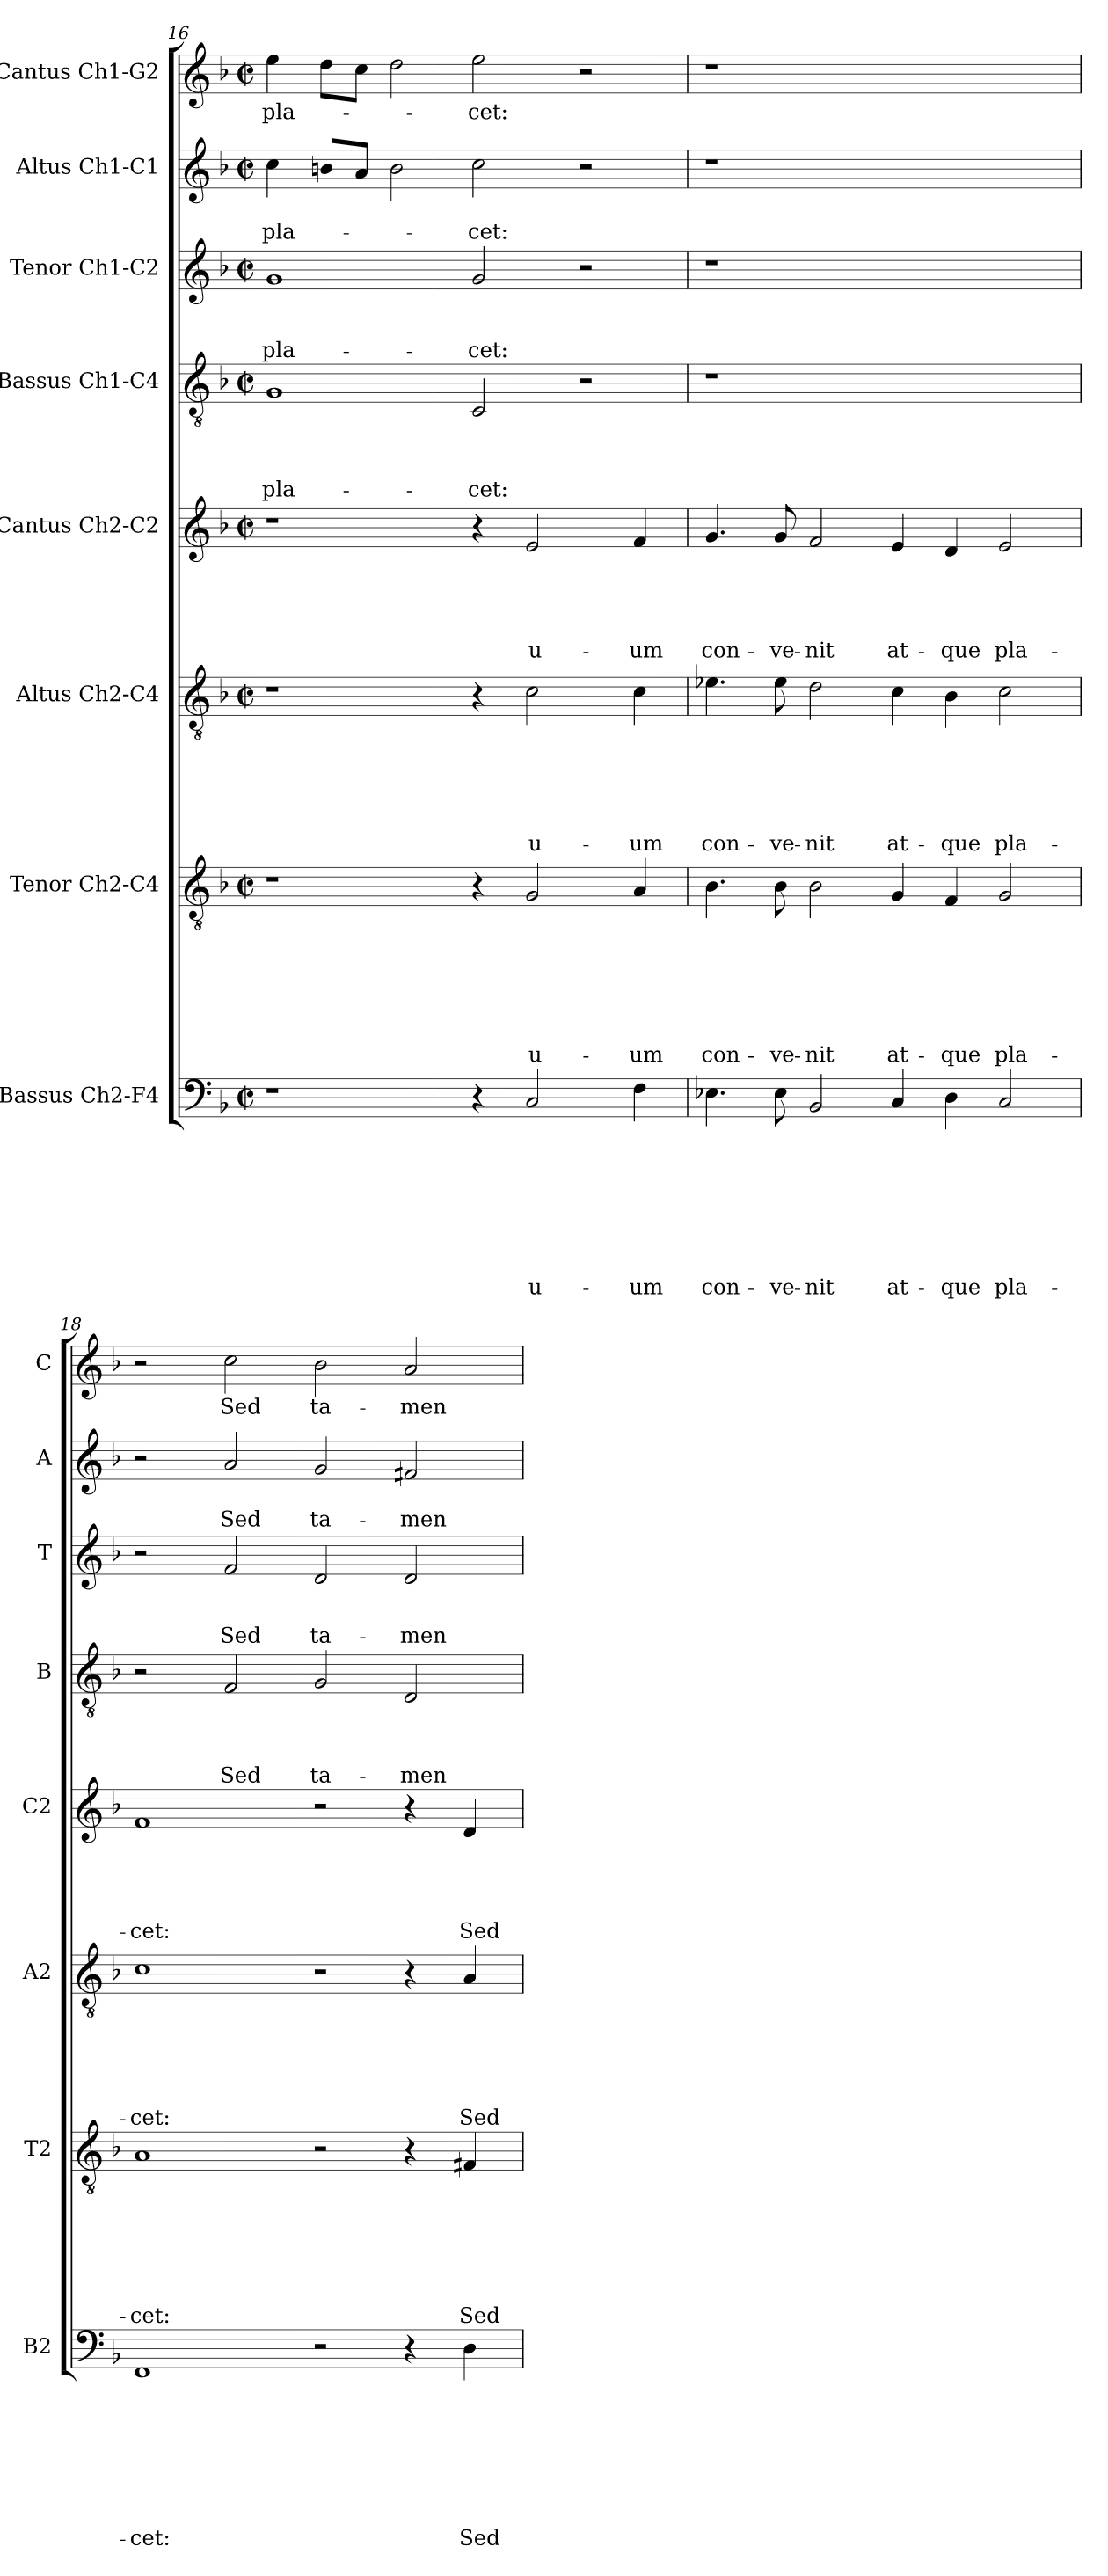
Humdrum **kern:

**kern	**text	**text	**text	**text	**text	**text	**text	**text	**kern	**text	**text	**text	**text	**text	**text	**text	**kern	**text	**text	**text	**text	**text	**text	**kern	**text	**text	**text	**text	**text	**kern	**text	**text	**text	**text	**kern	**text	**text	**text	**kern	**text	**text	**kern	**text
*part8	*part8	*part8	*part8	*part8	*part8	*part8	*part8	*part8	*part7	*part7	*part7	*part7	*part7	*part7	*part7	*part7	*part6	*part6	*part6	*part6	*part6	*part6	*part6	*part5	*part5	*part5	*part5	*part5	*part5	*part4	*part4	*part4	*part4	*part4	*part3	*part3	*part3	*part3	*part2	*part2	*part2	*part1	*part1
*staff8	*staff8	*staff8	*staff8	*staff8	*staff8	*staff8	*staff8	*staff8	*staff7	*staff7	*staff7	*staff7	*staff7	*staff7	*staff7	*staff7	*staff6	*staff6	*staff6	*staff6	*staff6	*staff6	*staff6	*staff5	*staff5	*staff5	*staff5	*staff5	*staff5	*staff4	*staff4	*staff4	*staff4	*staff4	*staff3	*staff3	*staff3	*staff3	*staff2	*staff2	*staff2	*staff1	*staff1
*I"Bassus Ch2-F4	*	*	*	*	*	*	*	*	*I"Tenor Ch2-C4	*	*	*	*	*	*	*	*I"Altus Ch2-C4	*	*	*	*	*	*	*I"Cantus Ch2-C2	*	*	*	*	*	*I"Bassus Ch1-C4	*	*	*	*	*I"Tenor Ch1-C2	*	*	*	*I"Altus Ch1-C1	*	*	*I"Cantus Ch1-G2	*
*I'B2	*	*	*	*	*	*	*	*	*I'T2	*	*	*	*	*	*	*	*I'A2	*	*	*	*	*	*	*I'C2	*	*	*	*	*	*I'B	*	*	*	*	*I'T	*	*	*	*I'A	*	*	*I'C	*
*clefF4	*	*	*	*	*	*	*	*	*clefGv2	*	*	*	*	*	*	*	*clefGv2	*	*	*	*	*	*	*clefG2	*	*	*	*	*	*clefGv2	*	*	*	*	*clefG2	*	*	*	*clefG2	*	*	*clefG2	*
*k[b-]	*	*	*	*	*	*	*	*	*k[b-]	*	*	*	*	*	*	*	*k[b-]	*	*	*	*	*	*	*k[b-]	*	*	*	*	*	*k[b-]	*	*	*	*	*k[b-]	*	*	*	*k[b-]	*	*	*k[b-]	*
*F:	*	*	*	*	*	*	*	*	*F:	*	*	*	*	*	*	*	*F:	*	*	*	*	*	*	*F:	*	*	*	*	*	*F:	*	*	*	*	*F:	*	*	*	*F:	*	*	*F:	*
*M2/2	*	*	*	*	*	*	*	*	*M2/2	*	*	*	*	*	*	*	*M2/2	*	*	*	*	*	*	*M2/2	*	*	*	*	*	*M2/2	*	*	*	*	*M2/2	*	*	*	*M2/2	*	*	*M2/2	*
*met(c|)	*	*	*	*	*	*	*	*	*met(c|)	*	*	*	*	*	*	*	*met(c|)	*	*	*	*	*	*	*met(c|)	*	*	*	*	*	*met(c|)	*	*	*	*	*met(c|)	*	*	*	*met(c|)	*	*	*met(c|)	*
=16	=16	=16	=16	=16	=16	=16	=16	=16	=16	=16	=16	=16	=16	=16	=16	=16	=16	=16	=16	=16	=16	=16	=16	=16	=16	=16	=16	=16	=16	=16	=16	=16	=16	=16	=16	=16	=16	=16	=16	=16	=16	=16	=16
!	!	!	!	!	!	!	!	!	!	!	!	!	!	!	!	!	!	!	!	!	!	!	!	!	!	!	!	!	!	!	!	!	!	!LO:LY:b	!	!	!	!LO:LY:b	!	!	!LO:LY:b	!	!LO:LY:b
1r	.	.	.	.	.	.	.	.	1r	.	.	.	.	.	.	.	1r	.	.	.	.	.	.	1r	.	.	.	.	.	1G	.	.	.	pla-	1g	.	.	pla-	4cc\	.	pla-	4ee\	pla-
.	.	.	.	.	.	.	.	.	.	.	.	.	.	.	.	.	.	.	.	.	.	.	.	.	.	.	.	.	.	.	.	.	.	.	.	.	.	.	8b/L	.	.	8dd\L	.
.	.	.	.	.	.	.	.	.	.	.	.	.	.	.	.	.	.	.	.	.	.	.	.	.	.	.	.	.	.	.	.	.	.	.	.	.	.	.	8a/J	.	.	8cc\J	.
.	.	.	.	.	.	.	.	.	.	.	.	.	.	.	.	.	.	.	.	.	.	.	.	.	.	.	.	.	.	.	.	.	.	.	.	.	.	.	2b\	.	.	2dd\	.
!	!	!	!	!	!	!	!	!	!	!	!	!	!	!	!	!	!	!	!	!	!	!	!	!	!	!	!	!	!	!	!	!	!	!LO:LY:b	!	!	!	!LO:LY:b	!	!	!LO:LY:b	!	!LO:LY:b
4r	.	.	.	.	.	.	.	.	4r	.	.	.	.	.	.	.	4r	.	.	.	.	.	.	4r	.	.	.	.	.	2C/	.	.	.	-cet:	2g/	.	.	-cet:	2cc\	.	-cet:	2ee\	-cet:
!	!	!	!	!	!	!	!	!LO:LY:b	!	!	!	!	!	!	!	!LO:LY:b	!	!	!	!	!	!	!LO:LY:b	!	!	!	!	!	!LO:LY:b	!	!	!	!	!	!	!	!	!	!	!	!	!	!
2C/	.	.	.	.	.	.	.	u-	2G/	.	.	.	.	.	.	u-	2c\	.	.	.	.	.	u-	2e/	.	.	.	.	u-	.	.	.	.	.	.	.	.	.	.	.	.	.	.
.	.	.	.	.	.	.	.	.	.	.	.	.	.	.	.	.	.	.	.	.	.	.	.	.	.	.	.	.	.	2r	.	.	.	.	2r	.	.	.	2r	.	.	2r	.
!	!	!	!	!	!	!	!	!LO:LY:b	!	!	!	!	!	!	!	!LO:LY:b	!	!	!	!	!	!	!LO:LY:b	!	!	!	!	!	!LO:LY:b	!	!	!	!	!	!	!	!	!	!	!	!	!	!
4F\	.	.	.	.	.	.	.	-um	4A/	.	.	.	.	.	.	-um	4c\	.	.	.	.	.	-um	4f/	.	.	.	.	-um	.	.	.	.	.	.	.	.	.	.	.	.	.	.
=17	=17	=17	=17	=17	=17	=17	=17	=17	=17	=17	=17	=17	=17	=17	=17	=17	=17	=17	=17	=17	=17	=17	=17	=17	=17	=17	=17	=17	=17	=17	=17	=17	=17	=17	=17	=17	=17	=17	=17	=17	=17	=17	=17
!	!	!	!	!	!	!	!	!LO:LY:b	!	!	!	!	!	!	!	!LO:LY:b	!	!	!	!	!	!	!LO:LY:b	!	!	!	!	!	!LO:LY:b	!	!	!	!	!	!	!	!	!	!	!	!	!	!
4.E-X\	.	.	.	.	.	.	.	con-	4.B-\	.	.	.	.	.	.	con-	4.e-X\	.	.	.	.	.	con-	4.g/	.	.	.	.	con-	1r	.	.	.	.	1r	.	.	.	1r	.	.	1r	.
!	!	!	!	!	!	!	!	!LO:LY:b	!	!	!	!	!	!	!	!LO:LY:b	!	!	!	!	!	!	!LO:LY:b	!	!	!	!	!	!LO:LY:b	!	!	!	!	!	!	!	!	!	!	!	!	!	!
8E-\	.	.	.	.	.	.	.	-ve-	8B-\	.	.	.	.	.	.	-ve-	8e-\	.	.	.	.	.	-ve-	8g/	.	.	.	.	-ve-	.	.	.	.	.	.	.	.	.	.	.	.	.	.
!	!	!	!	!	!	!	!	!LO:LY:b	!	!	!	!	!	!	!	!LO:LY:b	!	!	!	!	!	!	!LO:LY:b	!	!	!	!	!	!LO:LY:b	!	!	!	!	!	!	!	!	!	!	!	!	!	!
2BB-/	.	.	.	.	.	.	.	-nit	2B-\	.	.	.	.	.	.	-nit	2d\	.	.	.	.	.	-nit	2f/	.	.	.	.	-nit	.	.	.	.	.	.	.	.	.	.	.	.	.	.
!	!	!	!	!	!	!	!	!LO:LY:b	!	!	!	!	!	!	!	!LO:LY:b	!	!	!	!	!	!	!LO:LY:b	!	!	!	!	!	!LO:LY:b	!	!	!	!	!	!	!	!	!	!	!	!	!	!
4C/	.	.	.	.	.	.	.	at-	4G/	.	.	.	.	.	.	at-	4c\	.	.	.	.	.	at-	4e/	.	.	.	.	at-	1ryy	.	.	.	.	1ryy	.	.	.	1ryy	.	.	1ryy	.
!	!	!	!	!	!	!	!	!LO:LY:b	!	!	!	!	!	!	!	!LO:LY:b	!	!	!	!	!	!	!LO:LY:b	!	!	!	!	!	!LO:LY:b	!	!	!	!	!	!	!	!	!	!	!	!	!	!
4D\	.	.	.	.	.	.	.	-que	4F/	.	.	.	.	.	.	-que	4B-\	.	.	.	.	.	-que	4d/	.	.	.	.	-que	.	.	.	.	.	.	.	.	.	.	.	.	.	.
!	!	!	!	!	!	!	!	!LO:LY:b	!	!	!	!	!	!	!	!LO:LY:b	!	!	!	!	!	!	!LO:LY:b	!	!	!	!	!	!LO:LY:b	!	!	!	!	!	!	!	!	!	!	!	!	!	!
2C/	.	.	.	.	.	.	.	pla-	2G/	.	.	.	.	.	.	pla-	2c\	.	.	.	.	.	pla-	2e/	.	.	.	.	pla-	.	.	.	.	.	.	.	.	.	.	.	.	.	.
=18	=18	=18	=18	=18	=18	=18	=18	=18	=18	=18	=18	=18	=18	=18	=18	=18	=18	=18	=18	=18	=18	=18	=18	=18	=18	=18	=18	=18	=18	=18	=18	=18	=18	=18	=18	=18	=18	=18	=18	=18	=18	=18	=18
!	!	!	!	!	!	!	!	!LO:LY:b	!	!	!	!	!	!	!	!LO:LY:b	!	!	!	!	!	!	!LO:LY:b	!	!	!	!	!	!LO:LY:b	!	!	!	!	!	!	!	!	!	!	!	!	!	!
1FF	.	.	.	.	.	.	.	-cet:	1A	.	.	.	.	.	.	-cet:	1c	.	.	.	.	.	-cet:	1f	.	.	.	.	-cet:	2r	.	.	.	.	2r	.	.	.	2r	.	.	2r	.
!	!	!	!	!	!	!	!	!	!	!	!	!	!	!	!	!	!	!	!	!	!	!	!	!	!	!	!	!	!	!	!	!	!	!LO:LY:b	!	!	!	!LO:LY:b	!	!	!LO:LY:b	!	!LO:LY:b
.	.	.	.	.	.	.	.	.	.	.	.	.	.	.	.	.	.	.	.	.	.	.	.	.	.	.	.	.	.	2F/	.	.	.	Sed	2f/	.	.	Sed	2a/	.	Sed	2cc\	Sed
!	!	!	!	!	!	!	!	!	!	!	!	!	!	!	!	!	!	!	!	!	!	!	!	!	!	!	!	!	!	!	!	!	!	!LO:LY:b	!	!	!	!LO:LY:b	!	!	!LO:LY:b	!	!LO:LY:b
2r	.	.	.	.	.	.	.	.	2r	.	.	.	.	.	.	.	2r	.	.	.	.	.	.	2r	.	.	.	.	.	2G/	.	.	.	ta-	2d/	.	.	ta-	2g/	.	ta-	2b-\	ta-
!	!	!	!	!	!	!	!	!	!	!	!	!	!	!	!	!	!	!	!	!	!	!	!	!	!	!	!	!	!	!	!	!	!	!LO:LY:b	!	!	!	!LO:LY:b	!	!	!LO:LY:b	!	!LO:LY:b
4r	.	.	.	.	.	.	.	.	4r	.	.	.	.	.	.	.	4r	.	.	.	.	.	.	4r	.	.	.	.	.	2D/	.	.	.	-men	2d/	.	.	-men	2f#X/	.	-men	2a/	-men
!	!	!	!	!	!	!	!	!LO:LY:b	!	!	!	!	!	!	!	!LO:LY:b	!	!	!	!	!	!	!LO:LY:b	!	!	!	!	!	!LO:LY:b	!	!	!	!	!	!	!	!	!	!	!	!	!	!
4D\	.	.	.	.	.	.	.	Sed	4F#X/	.	.	.	.	.	.	Sed	4A/	.	.	.	.	.	Sed	4d/	.	.	.	.	Sed	.	.	.	.	.	.	.	.	.	.	.	.	.	.
=	=	=	=	=	=	=	=	=	=	=	=	=	=	=	=	=	=	=	=	=	=	=	=	=	=	=	=	=	=	=	=	=	=	=	=	=	=	=	=	=	=	=	=
*-	*-	*-	*-	*-	*-	*-	*-	*-	*-	*-	*-	*-	*-	*-	*-	*-	*-	*-	*-	*-	*-	*-	*-	*-	*-	*-	*-	*-	*-	*-	*-	*-	*-	*-	*-	*-	*-	*-	*-	*-	*-	*-	*-
